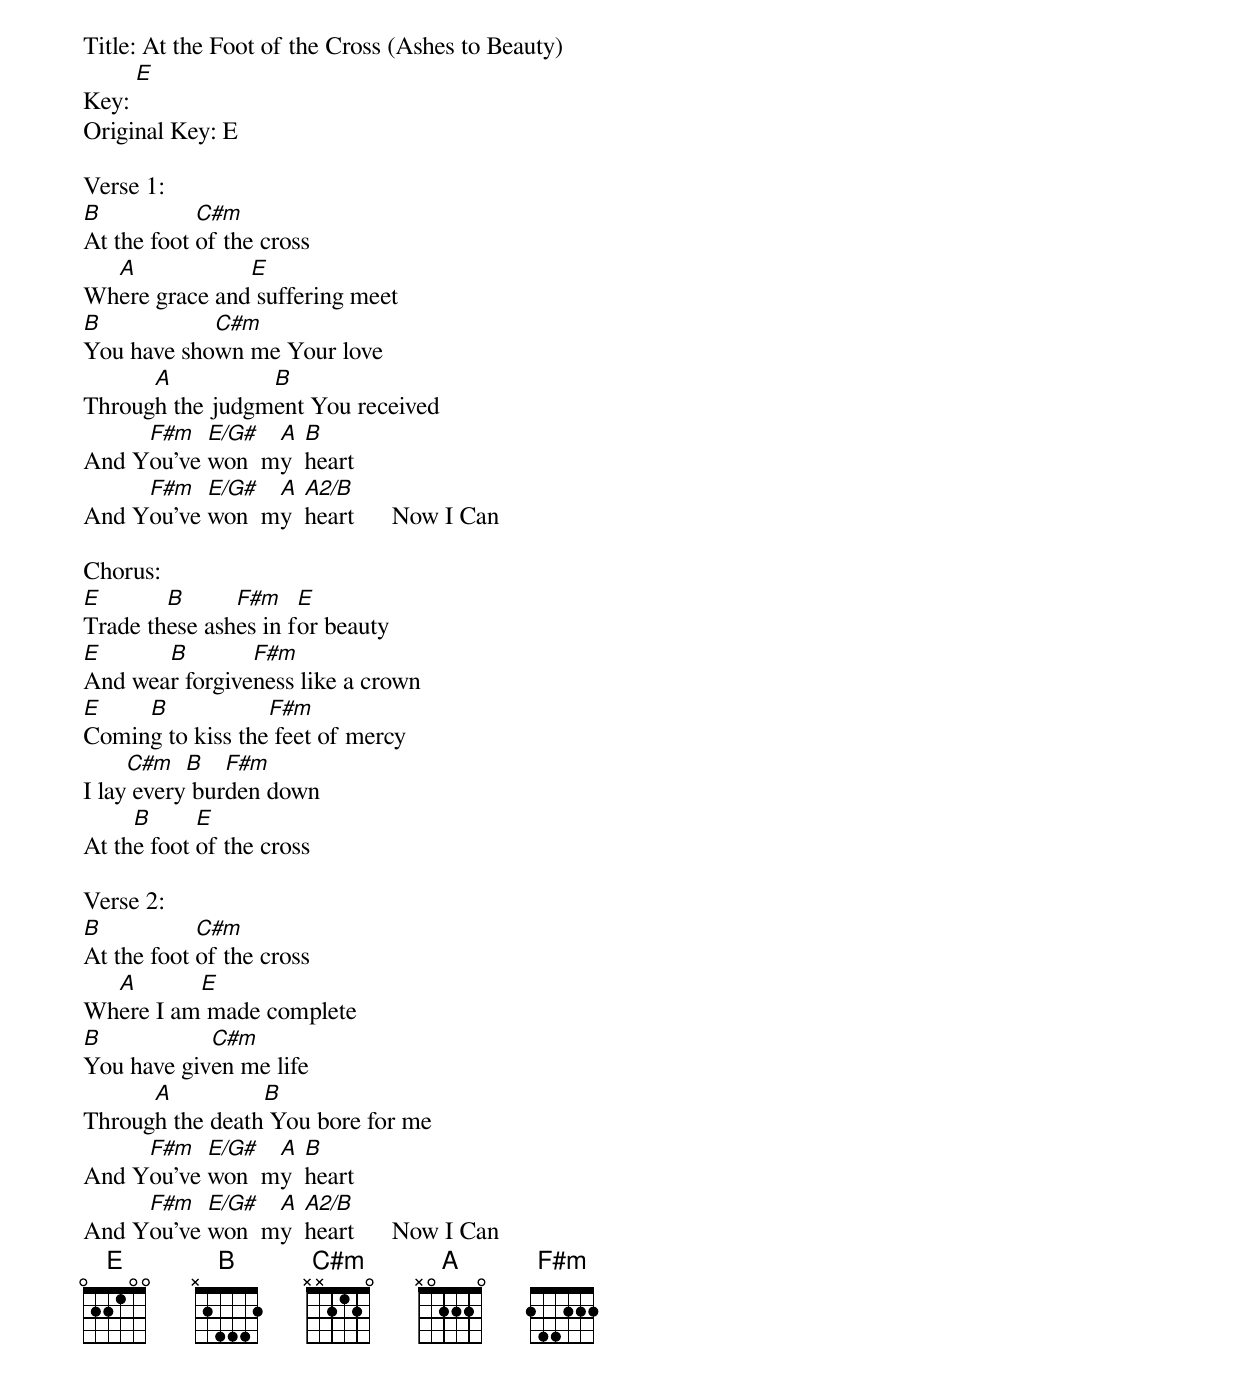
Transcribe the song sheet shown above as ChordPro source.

Title: At the Foot of the Cross (Ashes to Beauty)
Key: [E]
Original Key: E

Verse 1:
[B]At the foot [C#m]of the cross
Wh[A]ere grace and[E] suffering meet
[B]You have sho[C#m]wn me Your love
Throug[A]h the judgm[B]ent You received
And Y[F#m]ou've [E/G#]won  m[A]y  [B]heart
And Y[F#m]ou've [E/G#]won  m[A]y  [A2/B]heart      Now I Can

Chorus:
[E]Trade th[B]ese ash[F#m]es in f[E]or beauty
[E]And wea[B]r forgive[F#m]ness like a crown
[E]Comin[B]g to kiss the[F#m] feet of mercy
I lay[C#m] every[B] bur[F#m]den down
At th[B]e foot [E]of the cross

Verse 2:
[B]At the foot [C#m]of the cross
Wh[A]ere I am[E] made complete
[B]You have giv[C#m]en me life
Throug[A]h the death[B] You bore for me
And Y[F#m]ou've [E/G#]won  m[A]y  [B]heart
And Y[F#m]ou've [E/G#]won  m[A]y  [A2/B]heart      Now I Can
